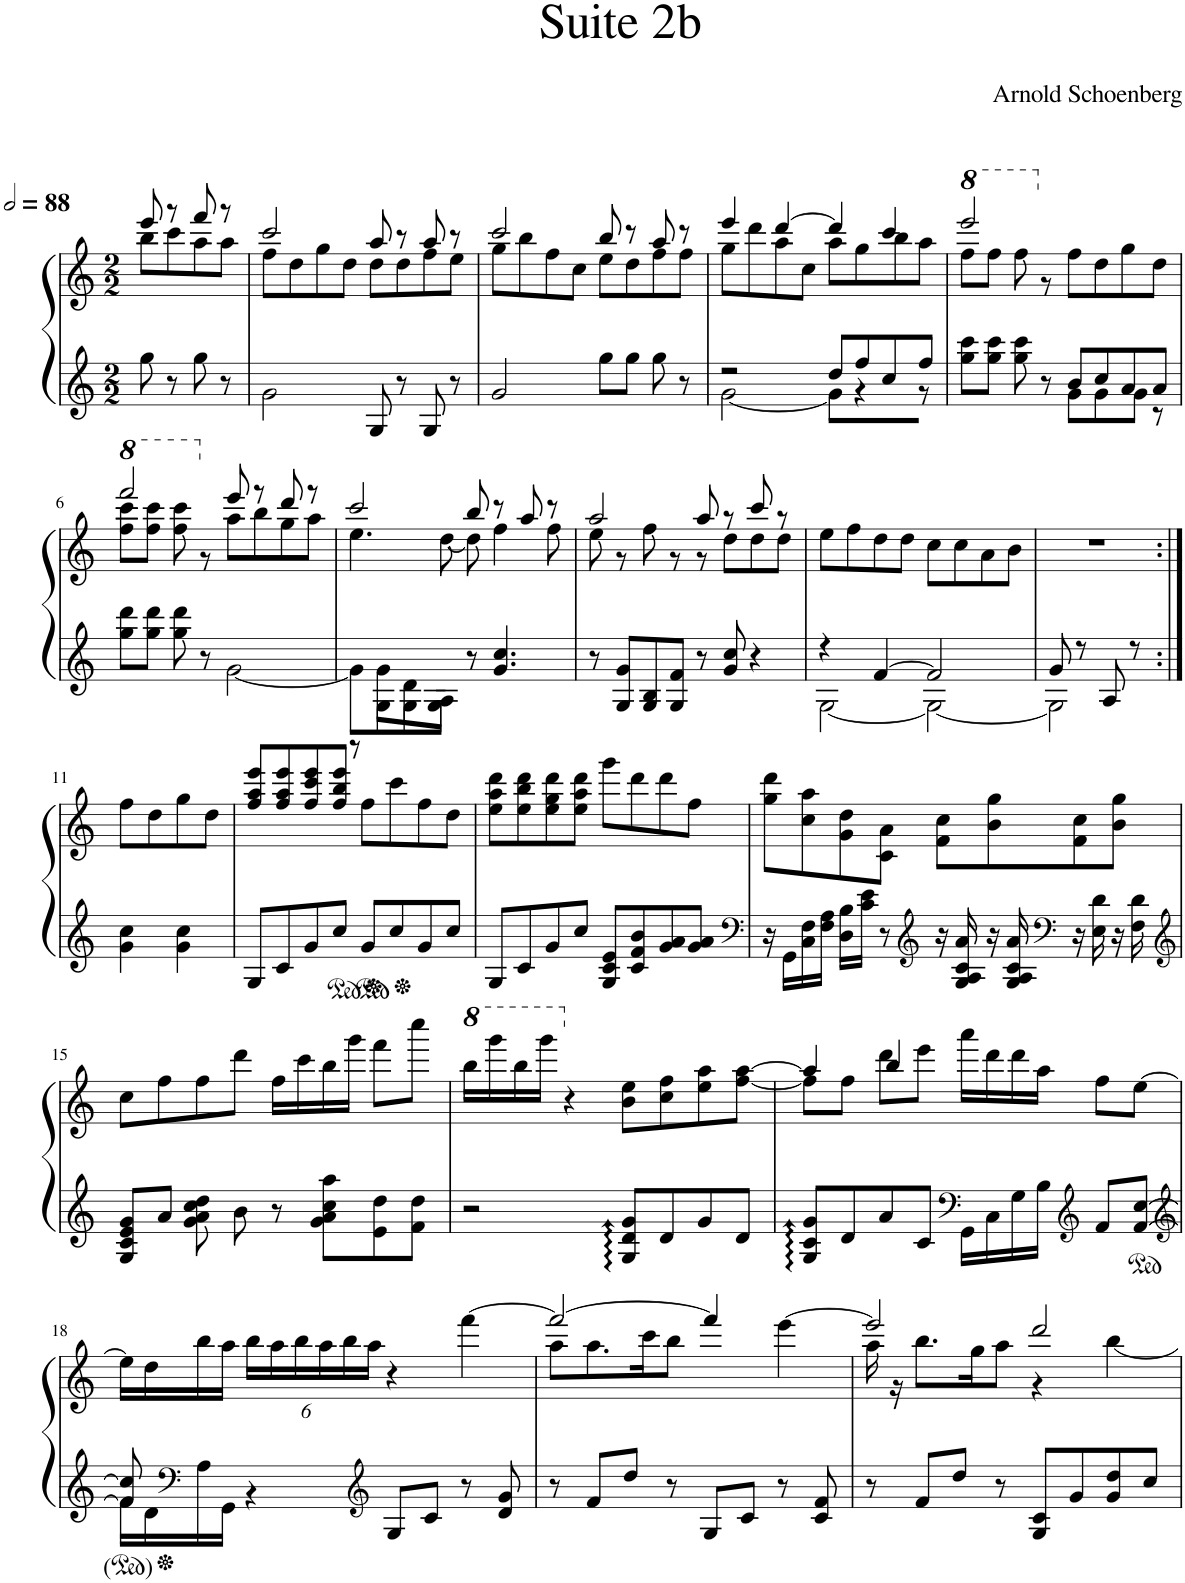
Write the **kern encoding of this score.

**kern	**kern
*part1	*part1
*staff2	*staff1
*I"Piano	*
*I'Pno.	*
*clefG2	*clefG2
*k[]	*k[]
*M2/2	*M2/2
*MM176	*MM176
=1	=1
*	*^
8gg\	8eee/	8bb\L
8r	8r	8ccc\
8gg\	8fff/	8aa\
8r	8r	8aa\J
=2	=2	=2
2g\	2ccc/	8ff\L
.	.	8dd\
.	.	8gg\
.	.	8dd\J
8G/	8aa/	8dd\L
8r	8r	8dd\
8G/	8aa/	8ff\
8r	8r	8ee\J
=3	=3	=3
2g/	2ccc/	8gg\L
.	.	8bb\
.	.	8ff\
.	.	8cc\J
8gg\L	8bb/	8ee\L
8gg\J	8r	8dd\
8gg\	8aa/	8ff\
8r	8r	8ff\J
=4	=4	=4
*^	*	*
2r	[2g\	4eee/	8gg\L
.	.	.	8ddd\
.	.	[4ddd/	8aa\
.	.	.	8cc\J
8dd/L	8g\]	4ddd/]	8aa\L
8ff/	4r	.	8gg\
8cc/	.	4ccc/	8bb\
8ff/J	8r	.	8aa\J
=5	=5	=5	=5
*	*	*8va	*
8gg\ 8ccc\L	2ryy	2eeee/	8fff\L
8gg\ 8ccc\J	.	.	8fff\J
8gg\ 8ccc\	.	.	8fff\
*	*	*X8va	*
8r	.	.	8r
8b/L	8g\L	2ryy	8ff\L
8cc/	8g\	.	8dd\
8a/	8g\J	.	8gg\
8a/J	8r	.	8dd\J
*v	*v	*	*
!!LO:LB:g=z	!!
=6	=6	=6
*	*8va	*
8gg\ 8ddd\L	2ffff/	8fff\ 8cccc\L
8gg\ 8ddd\J	.	8fff\ 8cccc\J
8gg\ 8ddd\	.	8fff\ 8cccc\
*	*X8va	*
8r	.	8r
[2g\	8eee/	8aa\L
.	8r	8bb\
.	8ddd/	8gg\
.	8r	8aa\J
=7	=7	=7
*^	*	*
8g\L]	8r	2ccc/	4.ee\
8G\	8g\L	.	.
8G\	8d\	.	.
8G\J	8A\J	.	[8dd\
8r	2ryy	8bb/	8dd\]
4.g/ 4.cc/	.	8r	4ff\
.	.	8aa/	.
.	.	8r	8ff\
*v	*v	*	*
=8	=8	=8
8r	2aa/	8ee\
8G/ 8g/L	.	8r
8G/ 8B/	.	8ff\
8G/ 8f/J	.	8r
8r	8aa/	8r
8g/ 8cc/	8r	8dd\L
4r	8ccc/	8dd\
.	8r	8dd\J
*	*v	*v
=9	=9
*^	*
4r	[2G\	8ee\L
.	.	8ff\
[4f/	.	8dd\
.	.	8dd\J
2f/]	2G\_	8cc\L
.	.	8cc\
.	.	8a\
.	.	8b\J
=10	=10	=10
8g/	2G\]	1r
8r	.	.
8A/	.	.
8r	.	.
2ryy	2ryy	.
*v	*v	*
!!LO:LB:g=z
=11:|!	=11:|!
4g\ 4cc\	8ff\L
.	8dd\
4g\ 4cc\	8gg\
.	8dd\J
=12	=12
8G/L	8ff/ 8aa/ 8eee/L
8c/	8ff/ 8aa/ 8eee/
8g/	8ff/ 8ccc/ 8eee/
8cc/J	8ff/ 8bb/ 8eee/J
8g/L	8ff\L
8cc/	8ccc\
8g/	8ff\
8cc/J	8dd\J
=13	=13
8G/L	8ee\ 8aa\ 8ddd\L
8c/	8ee\ 8bb\ 8ddd\
8g/	8ee\ 8gg\ 8ddd\
8cc/J	8ee\ 8aa\ 8ddd\J
8G/ 8c/ 8e/L	8ggg\L
8c/ 8f/ 8b/	8ddd\
8g/ 8a/	8ddd\
8g/ 8a/J	8ff\J
=14	=14
*clefF4	*
16r	8gg\ 8ddd\L
16GG\LL	.
16C\ 16F\	8cc\ 8aa\
16F\ 16A\JJ	.
16D\ 16B\LL	8g\ 8dd\
16c\ 16e\JJ	.
8r	8c\ 8a\J
*clefG2	*
16r	8f\ 8cc\L
16G/ 16A/ 16c/ 16a/	.
16r	8b\ 8gg\
16G/ 16A/ 16c/ 16a/	.
*clefF4	*
16r	8f\ 8cc\
16E\ 16d\	.
16r	8b\ 8gg\J
16F\ 16d\	.
!!LO:LB:g=z
=15	=15
*clefG2	*
8G/ 8c/ 8e/ 8g/L	8cc\L
8a/J	8ff\
8g\ 8a\ 8cc\ 8dd\	8ff\
8b\	8ddd\J
8r	16ff\LL
.	16ccc\
8g\ 8a\ 8cc\ 8aa\L	16bb\
.	16ggg\JJ
8e\ 8dd\	8fff\L
8f\ 8dd\J	8cccc\J
=16	=16
*	*8va
2r	16bbb\LL
.	16gggg\
.	16bbb\
.	16gggg\JJ
*	*X8va
.	4r
8G/ 8d/ 8g/L	8b\ 8ee\L
8d/	8cc\ 8ff\
8g/	8ee\ 8aa\
8d/J	[8ff\ [8aa\J
=17	=17
*	*^
8G/ 8c/ 8g/L	4aa/]	8ff\L]
8d/	.	8ff\J
8a/	4bb/	8ddd\L
8c/J	.	8eee\J
*clefF4	*	*
16GG\LL	16aaa\LL	2ryy
16C\	16ddd\	.
16G\	16ddd\	.
16B\JJ	16aa\JJ	.
*clefG2	*	*
8f/L	8ff\L	.
[8f/ [8cc/J	[8ee\J	.
*	*v	*v
!!LO:LB:g=z
=18	=18
*clefG2	*
*^	*
8f/] 8cc/]	16f\LL	16ee\LL]
.	16d\	16dd\
*clefF4	*	*
4.ryy	16A\	16bb\
.	16GG\JJ	16aa\JJ
*	*	*Xbrackettup
.	4r	24bb\LL
.	.	24aa\
.	.	24bb\
.	.	24aa\
.	.	24bb\
.	.	24aa\JJ
*clefG2	*	*
8G/L	2ryy	4r
8c/J	.	.
8r	.	[4fff\
8d/ 8g/	.	.
*v	*v	*
=19	=19
*	*^
8r	2fff/_	8aa\L
8f/L	.	8.aa\
8dd/J	.	.
.	.	16ccc\K
8r	.	8bb\J
8G/L	4fff/]	2ryy
8c/J	.	.
8r	[4eee\	.
8c/ 8f/	.	.
=20	=20	=20
8r	2eee/]	16aa\
.	.	16r
8f/L	.	8.bb\L
8dd/J	.	.
.	.	16gg\K
8r	.	8aa\J
8G/ 8c/L	2ddd/	4r
8g/	.	.
8g/ 8dd/	.	[4bb\
8cc/J	.	.
*	*v	*v
=	=
*-	*-
